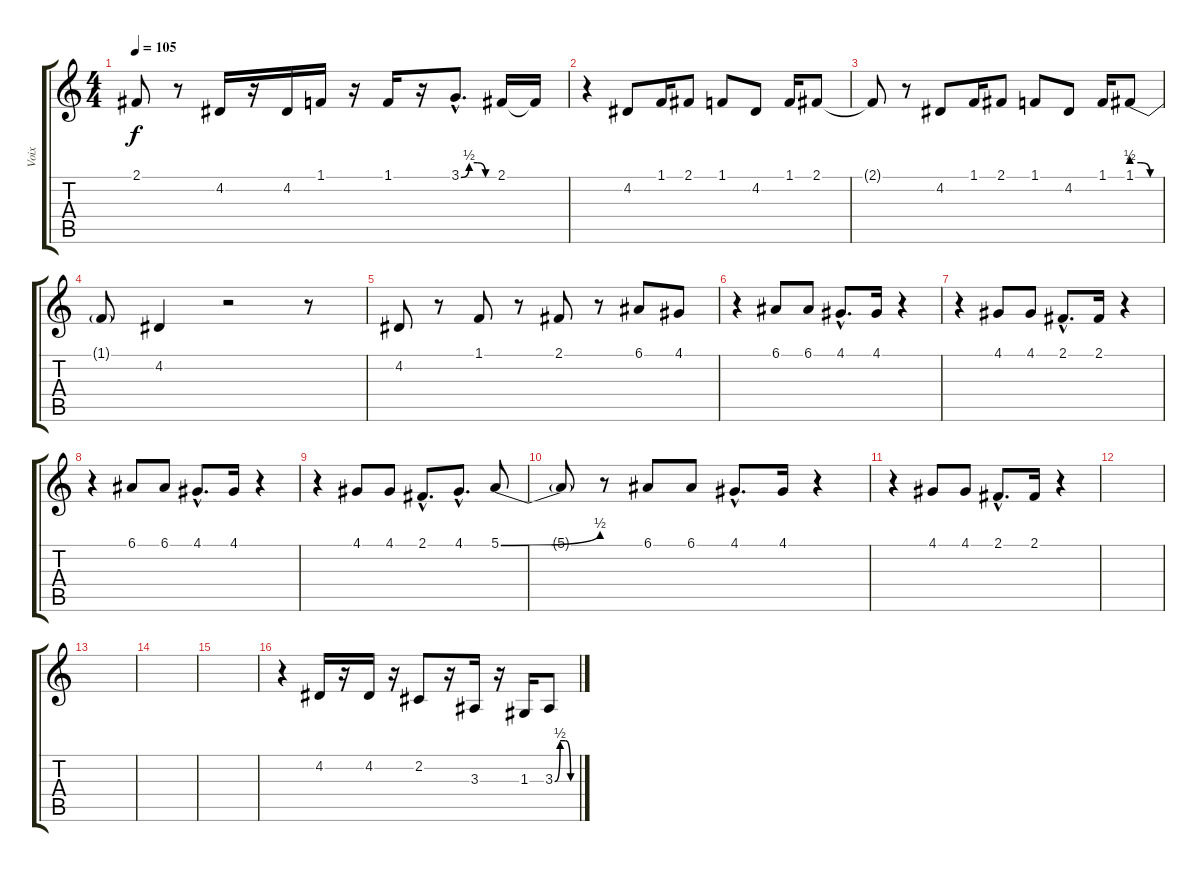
\track ("Voix" "Voix") {instrument englishhorn}
\staff {score tabs}
\tuning (E4 B3 G3 D3 A2 E2) {hide}
\ts (4 4)
\tempo 105
\clef g2
\ks c
2.1{t}.8{dy f} r.8 4.2.16 r.16 4.2.16 1.1.16 r.16 1.1.16 r.16 3.1{be (custom 0 0 15 2 30 2 45 0 60 0) hac}.8{d} 2.1.16 2.1{t}.16 |
r.4 4.2.8 1.1.16 2.1.8 1.1.8 4.2.8 1.1.16 2.1.8 |
2.1{t}.8 r.8 4.2.8 1.1.16 2.1.8 1.1.8 4.2.8 1.1.16 1.1{be (custom 0 2 20 2 40 0 60 0)}.8 |
1.1{t}.8 4.2.4 r.2 r.8 |
4.2.8 r.8 1.1.8 r.8 2.1.8 r.8 6.1.8 4.1.8 |
r.4 6.1.8 6.1.8 4.1{hac}.8{d} 4.1.16 r.4 |
r.4 4.1.8 4.1.8 2.1{hac}.8{d} 2.1.16 r.4 |
r.4 6.1.8 6.1.8 4.1{hac}.8{d} 4.1.16 r.4 |
r.4 4.1.8 4.1.8 2.1{hac}.8{d} 4.1{hac}.8{d} 5.1{be (bend 0 0 60 2)}.8 |
5.1{t}.8 r.8 6.1.8 6.1.8 4.1{hac}.8{d} 4.1.16 r.4 |
r.4 4.1.8 4.1.8 2.1{hac}.8{d} 2.1.16 r.4 |
|
|
|
|
r.4 4.2.16 r.16 4.2.16 r.16 2.2.8 r.16 3.3.16 r.16 1.3.16 3.3{be (custom 0 0 15 2 30 2 45 0 60 0)}.8
